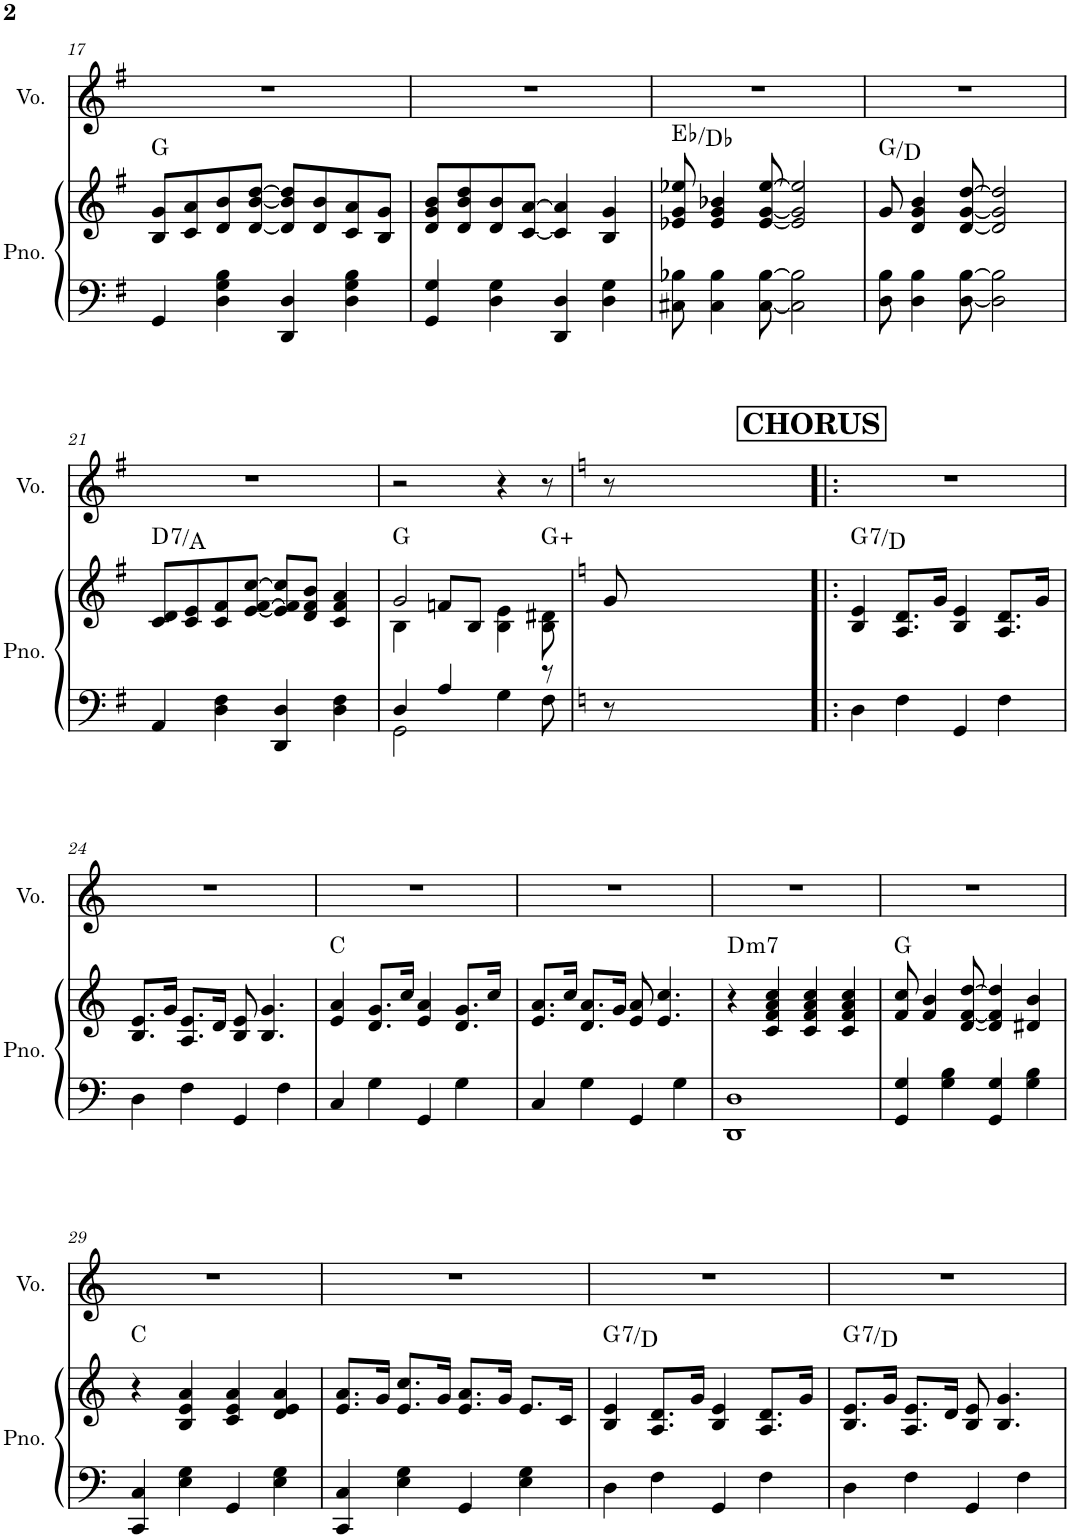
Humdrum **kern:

**kern	**kern	**harte	**kern
*part2	*part2	*part2	*part1
*staff3	*staff2	*	*staff1
*I"Piano	*	*	*I"Voice
*I'Pno.	*	*	*I'Vo.
!!LO:PB:g=z
*clefF4	*clefG2	*	*clefG2
*k[f#]	*k[f#]	*	*k[f#]
*M4/4	*M4/4	*	*M4/4
=17	=17	=17	=17
4GG/	8B/ 8g/L	G:maj	1r
.	8c/ 8a/	.	.
4D\ 4G\ 4B\	8d/ 8b/	.	.
.	[8d/ [8b/ [8dd/J	.	.
4DD/ 4D/	8d/] 8b/] 8dd/]L	.	.
.	8d/ 8b/	.	.
4D\ 4G\ 4B\	8c/ 8a/	.	.
.	8B/ 8g/J	.	.
=18	=18	=18	=18
4GG/ 4G/	8d/ 8g/ 8b/L	.	1r
.	8d/ 8b/ 8dd/	.	.
4D\ 4G\	8d/ 8b/	.	.
.	[8c/ [8a/J	.	.
4DD/ 4D/	4c/] 4a/]	.	.
4D\ 4G\	4B/ 4g/	.	.
=19	=19	=19	=19
8C#X\ 8B-X\	8e-X/ 8g/ 8ee-X/	Eb:maj/b7	1r
4C#\ 4B-\	4e-/ 4g/ 4b-X/	.	.
[8C#\ [8B-\	[8e-/ [8g/ [8ee-/	.	.
2C#\] 2B-\]	2e-/] 2g/] 2ee-/]	.	.
=20	=20	=20	=20
8D\ 8B\	8g/	G:maj/5	1r
4D\ 4B\	4d/ 4g/ 4b/	.	.
[8D\ [8B\	[8d/ [8g/ [8dd/	.	.
2D\] 2B\]	2d/] 2g/] 2dd/]	.	.
!!LO:LB:g=z
=21	=21	=21	=21
!	!	!LO:H:kt=7	!
4AA/	8c/ 8d/L	D:7/5	1r
.	8c/ 8e/	.	.
4D\ 4F#\	8c/ 8f#/	.	.
.	[8e/ [8f#/ [8cc/J	.	.
4DD/ 4D/	8e/] 8f#/] 8cc/]L	.	.
.	8d/ 8f#/ 8b/J	.	.
4D\ 4F#\	4c/ 4f#/ 4a/	.	.
=22	=22	=22	=22
*^	*^	*	*
4D/	2GG\	4B\	2g/	G:maj	2r
4A/	.	8fn/L	.	.	.
.	.	8B/J	.	.	.
4G\	4.ryy	4B\ 4e\	4ryy	.	4r
8F#\	.	8B\ 8d#X\	8r	G:aug	8r
*v	*v	*	*	*	*
*	*v	*v	*	*
!!LO:REH:place=s1:a:B:cj:fs=14:t=CHORUS:qo=3.5
=22X1	=22X1	=22X1	=22X1
*k[]	*k[]	*	*k[]
8r	8g/	.	8r
2.ryy	2.ryy	.	2.ryy
=23!|:	=23!|:	=23!|:	=23!|:
!	!	!LO:H:kt=7	!
4D\	4B/ 4e/	G:7/5	1r
4F\	8.A/ 8.d/L	.	.
.	16g/Jk	.	.
4GG/	4B/ 4e/	.	.
4F\	8.A/ 8.d/L	.	.
.	16g/Jk	.	.
!!LO:LB:g=z
=24	=24	=24	=24
4D\	8.B/ 8.e/L	.	1r
.	16g/Jk	.	.
4F\	8.A/ 8.e/L	.	.
.	16d/Jk	.	.
4GG/	8B/ 8e/	.	.
.	4.B/ 4.g/	.	.
4F\	.	.	.
=25	=25	=25	=25
4C/	4e/ 4a/	C:maj	1r
4G\	8.d/ 8.g/L	.	.
.	16cc/Jk	.	.
4GG/	4e/ 4a/	.	.
4G\	8.d/ 8.g/L	.	.
.	16cc/Jk	.	.
=26	=26	=26	=26
4C/	8.e/ 8.a/L	.	1r
.	16cc/Jk	.	.
4G\	8.d/ 8.a/L	.	.
.	16g/Jk	.	.
4GG/	8e/ 8a/	.	.
.	4.e/ 4.cc/	.	.
4G\	.	.	.
=27	=27	=27	=27
!	!	!LO:H:kt=m7	!
1DD 1D	4r	D:min7	1r
.	4c/ 4f/ 4a/ 4cc/	.	.
.	4c/ 4f/ 4a/ 4cc/	.	.
.	4c/ 4f/ 4a/ 4cc/	.	.
=28	=28	=28	=28
4GG/ 4G/	8f/ 8cc/	G:maj	1r
.	4f/ 4b/	.	.
4G\ 4B\	.	.	.
.	[8d/ [8f/ [8dd/	.	.
4GG/ 4G/	4d/] 4f/] 4dd/]	.	.
4G\ 4B\	4d#X/ 4b/	.	.
!!LO:LB:g=z
=29	=29	=29	=29
4CC/ 4C/	4r	C:maj	1r
4E\ 4G\	4B/ 4e/ 4a/	.	.
4GG/	4c/ 4e/ 4a/	.	.
4E\ 4G\	4d/ 4e/ 4a/	.	.
=30	=30	=30	=30
4CC/ 4C/	8.e/ 8.a/L	.	1r
.	16g/Jk	.	.
4E\ 4G\	8.e/ 8.cc/L	.	.
.	16g/Jk	.	.
4GG/	8.e/ 8.a/L	.	.
.	16g/Jk	.	.
4E\ 4G\	8.e/L	.	.
.	16c/Jk	.	.
=31	=31	=31	=31
!	!	!LO:H:kt=7	!
4D\	4B/ 4e/	G:7/5	1r
4F\	8.A/ 8.d/L	.	.
.	16g/Jk	.	.
4GG/	4B/ 4e/	.	.
4F\	8.A/ 8.d/L	.	.
.	16g/Jk	.	.
=32	=32	=32	=32
!	!	!LO:H:kt=7	!
4D\	8.B/ 8.e/L	G:7/5	1r
.	16g/Jk	.	.
4F\	8.A/ 8.e/L	.	.
.	16d/Jk	.	.
4GG/	8B/ 8e/	.	.
.	4.B/ 4.g/	.	.
4F\	.	.	.
=	=	=	=
*-	*-	*-	*-
